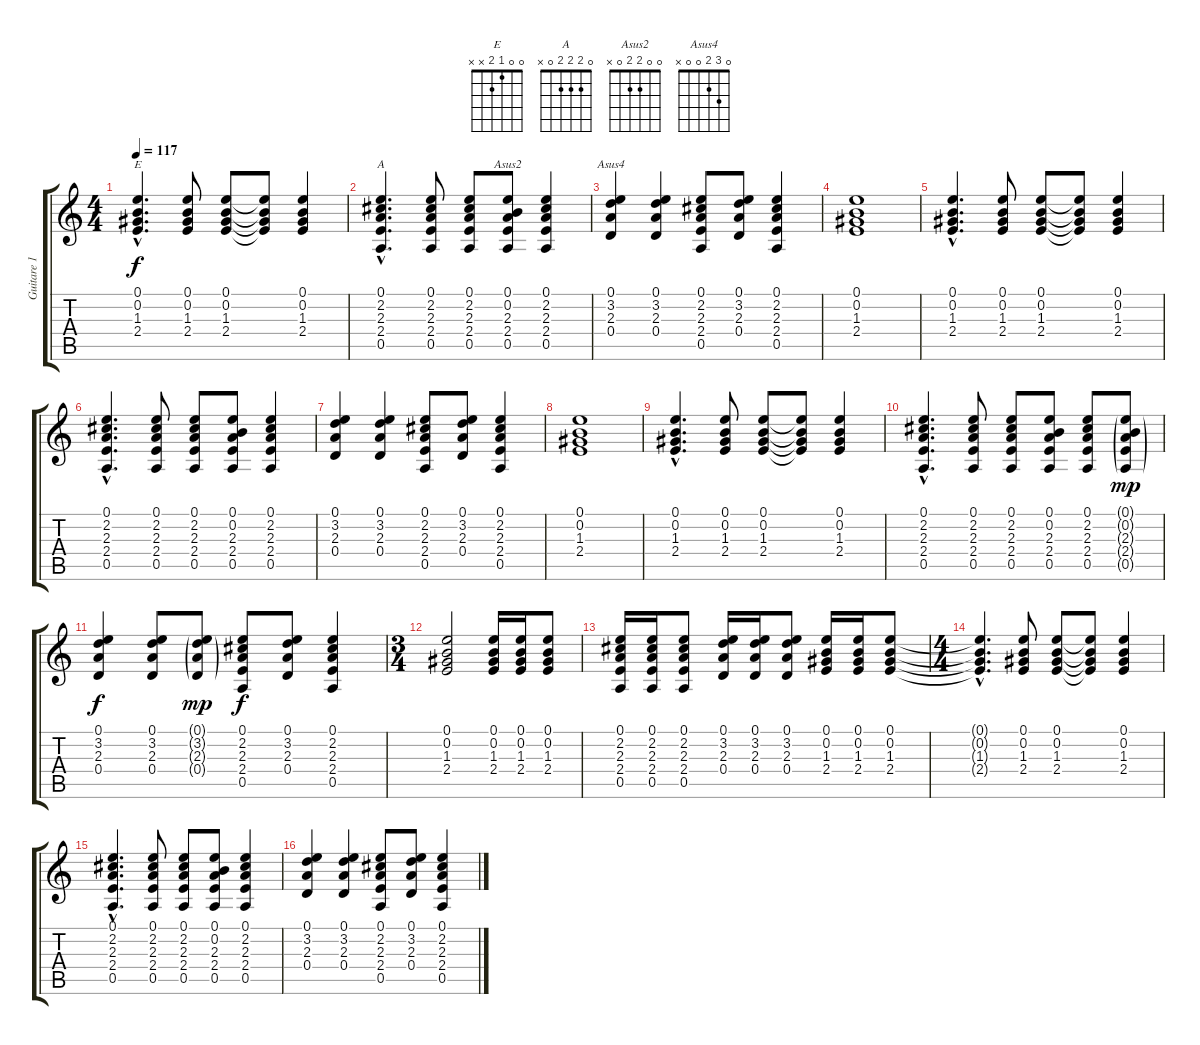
\track ("Guitare 1" "Guitare 1") {instrument electricguitarclean}
\staff {score tabs}
\tuning (E4 B3 G3 D3 A2 E2) {hide}
\chord ("E" 0 0 1 2 x x)
\chord ("A" 0 2 2 2 0 x)
\chord ("Asus2" 0 0 2 2 0 x)
\chord ("Asus4" 0 3 2 0 0 x)
\ts (4 4)
\tempo 117
\clef g2
\ks c
(0.1{hac} 0.2{hac} 1.3{hac} 2.4{hac}).4{d ch "E" dy f} (0.1 0.2 1.3 2.4).8 (0.1 0.2 1.3 2.4).8 (0.1{t} 0.2{t} 1.3{t} 2.4{t}).8 (0.1 0.2 1.3 2.4).4 |
(0.1{hac} 2.2{hac} 2.3{hac} 2.4{hac} 0.5{hac}).4{d ch "A"} (0.1 2.2 2.3 2.4 0.5).8 (0.1 2.2 2.3 2.4 0.5).8 (0.1 0.2 2.3 2.4 0.5).8{ch "Asus2"} (0.1 2.2 2.3 2.4 0.5).4 |
(0.1 3.2 2.3 0.4).4{ch "Asus4"} (0.1 3.2 2.3 0.4).4 (0.1 2.2 2.3 2.4 0.5).8 (0.1 3.2 2.3 0.4).8 (0.1 2.2 2.3 2.4 0.5).4 |
(0.1 0.2 1.3 2.4).1 |
(0.1{hac} 0.2{hac} 1.3{hac} 2.4{hac}).4{d} (0.1 0.2 1.3 2.4).8 (0.1 0.2 1.3 2.4).8 (0.1{t} 0.2{t} 1.3{t} 2.4{t}).8 (0.1 0.2 1.3 2.4).4 |
(0.1{hac} 2.2{hac} 2.3{hac} 2.4{hac} 0.5{hac}).4{d} (0.1 2.2 2.3 2.4 0.5).8 (0.1 2.2 2.3 2.4 0.5).8 (0.1 0.2 2.3 2.4 0.5).8 (0.1 2.2 2.3 2.4 0.5).4 |
(0.1 3.2 2.3 0.4).4 (0.1 3.2 2.3 0.4).4 (0.1 2.2 2.3 2.4 0.5).8 (0.1 3.2 2.3 0.4).8 (0.1 2.2 2.3 2.4 0.5).4 |
(0.1 0.2 1.3 2.4).1 |
(0.1{hac} 0.2{hac} 1.3{hac} 2.4{hac}).4{d} (0.1 0.2 1.3 2.4).8 (0.1 0.2 1.3 2.4).8 (0.1{t} 0.2{t} 1.3{t} 2.4{t}).8 (0.1 0.2 1.3 2.4).4 |
(0.1{hac} 2.2{hac} 2.3{hac} 2.4{hac} 0.5{hac}).4{d} (0.1 2.2 2.3 2.4 0.5).8 (0.1 2.2 2.3 2.4 0.5).8 (0.1 0.2 2.3 2.4 0.5).8 (0.1 2.2 2.3 2.4 0.5).8 (0.1{g} 0.2{g} 2.3{g} 2.4{g} 0.5{g}).8{dy mp} |
(0.1 3.2 2.3 0.4).4{dy f} (0.1 3.2 2.3 0.4).8 (0.1{g} 3.2{g} 2.3{g} 0.4{g}).8{dy mp} (0.1 2.2 2.3 2.4 0.5).8{dy f} (0.1 3.2 2.3 0.4).8 (0.1 2.2 2.3 2.4 0.5).4 |
\ts (3 4)
(0.1 0.2 1.3 2.4).2 (0.1 0.2 1.3 2.4).16 (0.1 0.2 1.3 2.4).16 (0.1 0.2 1.3 2.4).8 |
(0.1 2.2 2.3 2.4 0.5).16 (0.1 2.2 2.3 2.4 0.5).16 (0.1 2.2 2.3 2.4 0.5).8 (0.1 3.2 2.3 0.4).16 (0.1 3.2 2.3 0.4).16 (0.1 3.2 2.3 0.4).8 (0.1 0.2 1.3 2.4).16 (0.1 0.2 1.3 2.4).16 (0.1 0.2 1.3 2.4).8 |
\ts (4 4)
(0.1{hac t} 0.2{hac t} 1.3{hac t} 2.4{hac t}).4{d} (0.1 0.2 1.3 2.4).8 (0.1 0.2 1.3 2.4).8 (0.1{t} 0.2{t} 1.3{t} 2.4{t}).8 (0.1 0.2 1.3 2.4).4 |
(0.1{hac} 2.2{hac} 2.3{hac} 2.4{hac} 0.5{hac}).4{d} (0.1 2.2 2.3 2.4 0.5).8 (0.1 2.2 2.3 2.4 0.5).8 (0.1 0.2 2.3 2.4 0.5).8 (0.1 2.2 2.3 2.4 0.5).4 |
(0.1 3.2 2.3 0.4).4 (0.1 3.2 2.3 0.4).4 (0.1 2.2 2.3 2.4 0.5).8 (0.1 3.2 2.3 0.4).8 (0.1 2.2 2.3 2.4 0.5).4
